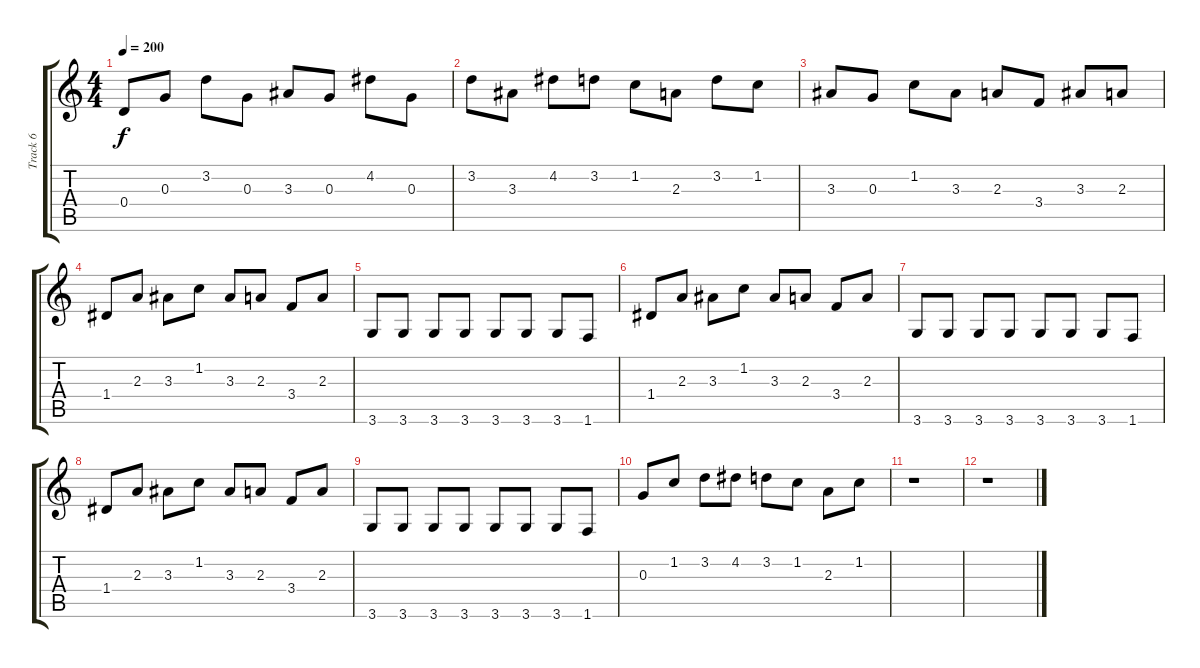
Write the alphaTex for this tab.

\track ("Track 6" "Track 6") {instrument overdrivenguitar}
\staff {score tabs}
\tuning (E4 B3 G3 D3 A2 E2) {hide}
\ts (4 4)
\tempo 200
\clef g2
\ks c
0.4.8{dy f} 0.3.8 3.2.8 0.3.8 3.3.8 0.3.8 4.2.8 0.3.8 |
3.2.8 3.3.8 4.2.8 3.2.8 1.2.8 2.3.8 3.2.8 1.2.8 |
3.3.8 0.3.8 1.2.8 3.3.8 2.3.8 3.4.8 3.3.8 2.3.8 |
1.4.8 2.3.8 3.3.8 1.2.8 3.3.8 2.3.8 3.4.8 2.3.8 |
3.6.8 3.6.8 3.6.8 3.6.8 3.6.8 3.6.8 3.6.8 1.6.8 |
1.4.8 2.3.8 3.3.8 1.2.8 3.3.8 2.3.8 3.4.8 2.3.8 |
3.6.8 3.6.8 3.6.8 3.6.8 3.6.8 3.6.8 3.6.8 1.6.8 |
1.4.8 2.3.8 3.3.8 1.2.8 3.3.8 2.3.8 3.4.8 2.3.8 |
3.6.8 3.6.8 3.6.8 3.6.8 3.6.8 3.6.8 3.6.8 1.6.8 |
0.3.8 1.2.8 3.2.8 4.2.8 3.2.8 1.2.8 2.3.8 1.2.8 |
r.1 |
r.1
